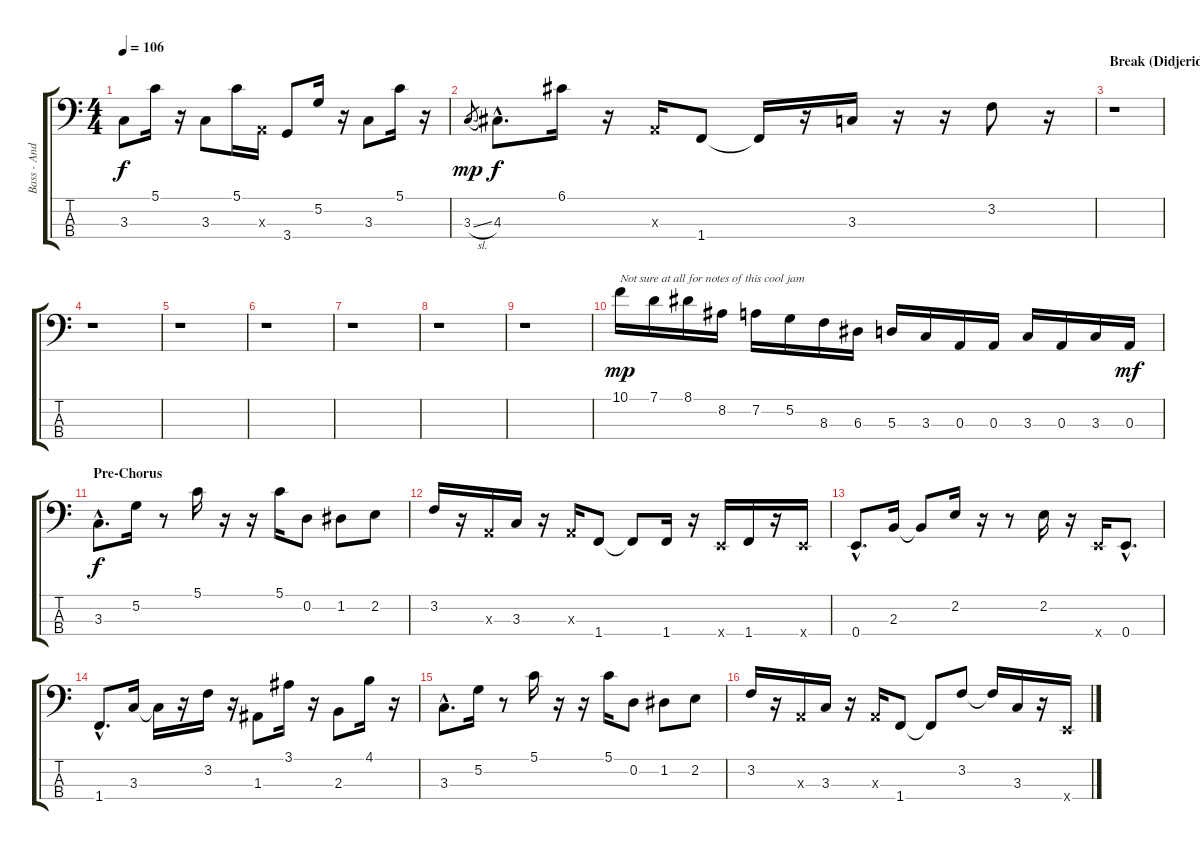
\track ("Bass - Andrew Levy" "Bass - And") {instrument electricbassfinger}
\staff {score tabs}
\tuning (G2 D2 A1 E1) {hide}
\ts (4 4)
\tempo 106
\clef f4
\ks c
3.3.8{dy f} 5.1.16 r.16 3.3.8 5.1.16 0.3{x}.16 3.4.8 5.2.16 r.16 3.3.8 5.1.16 r.16 |
3.3{sl}.8{gr dy mp} 4.3{hac}.8{d dy f} 6.1.16 r.16 0.3{x}.16 1.4.8 1.4{t}.16 r.16 3.3.16 r.16 r.16 3.2.8 r.16 |
\section ("" "Break (Didjeridoo + Drums)")
r.1 |
r.1 |
r.1 |
r.1 |
r.1 |
r.1 |
r.1 |
10.1.16{txt "Not sure at all for notes of this cool jam" dy mp} 7.1.16 8.1.16 8.2.16 7.2.16 5.2.16 8.3.16 6.3.16 5.3.16 3.3.16 0.3.16 0.3.16 3.3.16 0.3.16 3.3.16 0.3.16{dy mf} |
\section ("" "Pre-Chorus")
3.3{hac}.8{d dy f} 5.2.16 r.8 5.1.16 r.16 r.16 5.1.16 0.2.8 1.2.8 2.2.8 |
3.2.16 r.16 0.3{x}.16 3.3.16 r.16 0.3{x}.16 1.4.8 1.4{t}.8 1.4.16 r.16 0.4{x}.16 1.4.16 r.16 0.4{x}.16 |
0.4{hac}.8{d} 2.3.16 2.3{t}.8 2.2.16 r.16 r.8 2.2.16 r.16 0.4{x}.16 0.4{hac}.8{d} |
1.4{hac}.8{d} 3.3.16 3.3{t}.16 r.16 3.2.16 r.16 1.3.8 3.1.16 r.16 2.3.8 4.1.16 r.16 |
3.3{hac}.8{d} 5.2.16 r.8 5.1.16 r.16 r.16 5.1.16 0.2.8 1.2.8 2.2.8 |
3.2.16 r.16 0.3{x}.16 3.3.16 r.16 0.3{x}.16 1.4.8 1.4{t}.8 3.2.8 3.2{t}.16 3.3.16 r.16 0.4{x}.16
